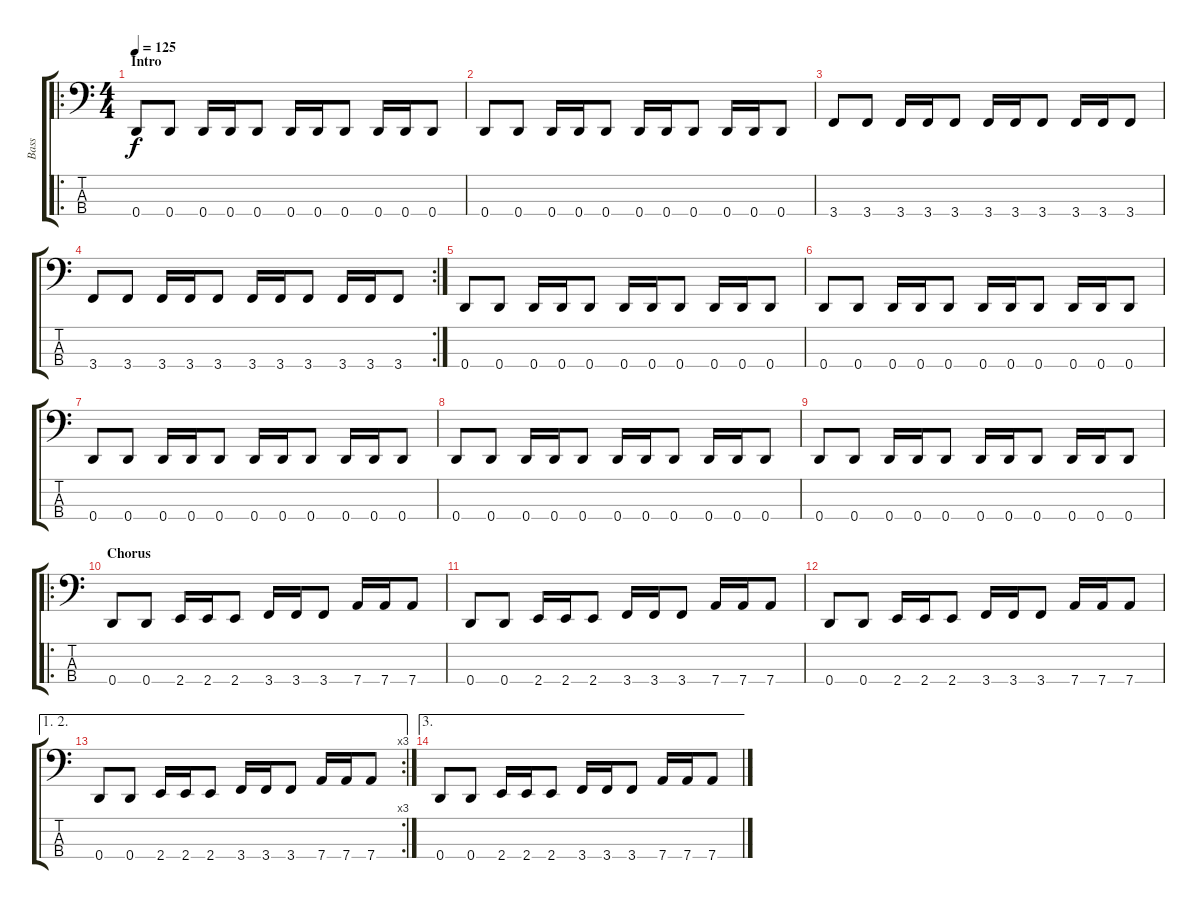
\track ("Bass" "Bass") {instrument electricbasspick}
\staff {score tabs}
\tuning (F2 C2 G1 D1) {hide}
\ro
\ts (4 4)
\section ("" "Intro")
\tempo 125
\clef f4
\ks c
0.4.8{dy f instrument electricbasspick} 0.4.8 0.4.16 0.4.16 0.4.8 0.4.16 0.4.16 0.4.8 0.4.16 0.4.16 0.4.8 |
0.4.8 0.4.8 0.4.16 0.4.16 0.4.8 0.4.16 0.4.16 0.4.8 0.4.16 0.4.16 0.4.8 |
3.4.8 3.4.8 3.4.16 3.4.16 3.4.8 3.4.16 3.4.16 3.4.8 3.4.16 3.4.16 3.4.8 |
\rc 2
3.4.8 3.4.8 3.4.16 3.4.16 3.4.8 3.4.16 3.4.16 3.4.8 3.4.16 3.4.16 3.4.8 |
0.4.8 0.4.8 0.4.16 0.4.16 0.4.8 0.4.16 0.4.16 0.4.8 0.4.16 0.4.16 0.4.8 |
0.4.8 0.4.8 0.4.16 0.4.16 0.4.8 0.4.16 0.4.16 0.4.8 0.4.16 0.4.16 0.4.8 |
0.4.8 0.4.8 0.4.16 0.4.16 0.4.8 0.4.16 0.4.16 0.4.8 0.4.16 0.4.16 0.4.8 |
0.4.8 0.4.8 0.4.16 0.4.16 0.4.8 0.4.16 0.4.16 0.4.8 0.4.16 0.4.16 0.4.8 |
0.4.8 0.4.8 0.4.16 0.4.16 0.4.8 0.4.16 0.4.16 0.4.8 0.4.16 0.4.16 0.4.8 |
\ro
\section ("" "Chorus")
0.4.8 0.4.8 2.4.16 2.4.16 2.4.8 3.4.16 3.4.16 3.4.8 7.4.16 7.4.16 7.4.8 |
0.4.8 0.4.8 2.4.16 2.4.16 2.4.8 3.4.16 3.4.16 3.4.8 7.4.16 7.4.16 7.4.8 |
0.4.8 0.4.8 2.4.16 2.4.16 2.4.8 3.4.16 3.4.16 3.4.8 7.4.16 7.4.16 7.4.8 |
\ae (1 2)
\rc 3
0.4.8 0.4.8 2.4.16 2.4.16 2.4.8 3.4.16 3.4.16 3.4.8 7.4.16 7.4.16 7.4.8 |
\ae 3
0.4.8 0.4.8 2.4.16 2.4.16 2.4.8 3.4.16 3.4.16 3.4.8 7.4.16 7.4.16 7.4.8
